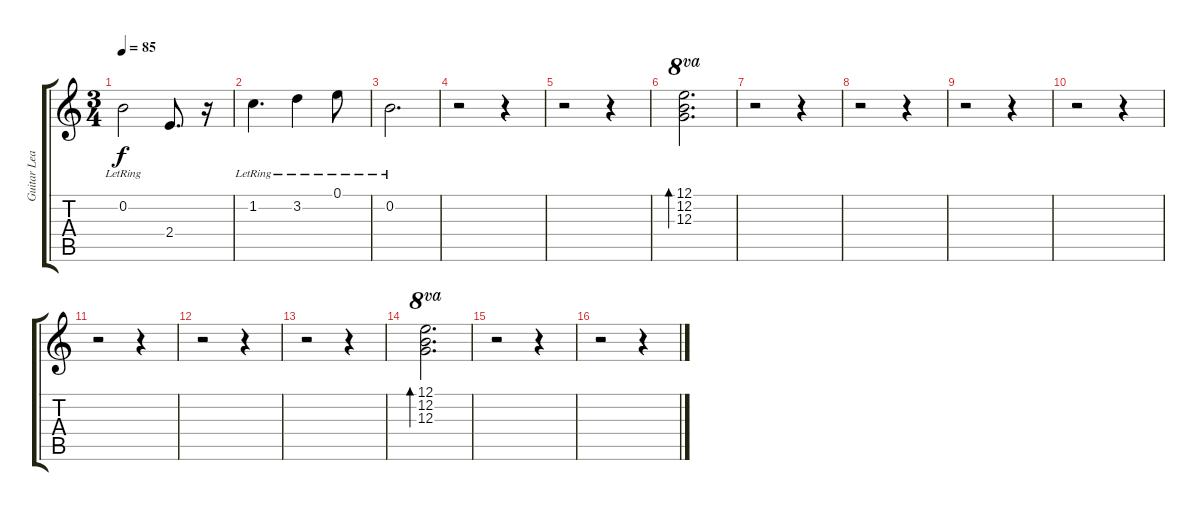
\track ("Guitar Lead 1" "Guitar Lea") {instrument distortionguitar}
\staff {score tabs}
\tuning (E4 B3 G3 D3 A2 E2) {hide}
\ts (3 4)
\tempo 85
\clef g2
\ks c
0.2{lr}.2{dy f} 2.4.8{d} r.16 |
1.2{lr}.4{d} 3.2{lr}.4 0.1{lr}.8 |
0.2{lr}.2{d} |
r.2 r.4 |
r.2 r.4 |
(12.1 12.2 12.3).2{d bd 240 ot 8va} |
r.2 r.4 |
r.2 r.4 |
r.2 r.4 |
r.2 r.4 |
r.2 r.4 |
r.2 r.4 |
r.2 r.4 |
(12.1 12.2 12.3).2{d bd 240 ot 8va} |
r.2 r.4 |
r.2 r.4
